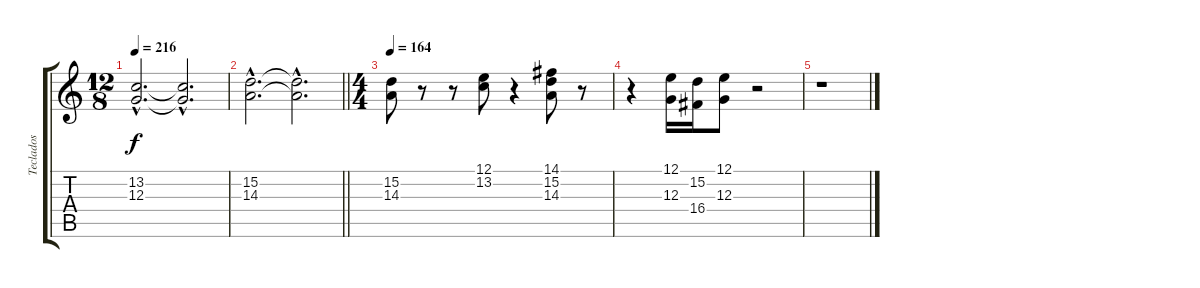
\track ("Teclados" "Teclados") {instrument reedorgan}
\staff {score tabs}
\tuning (E4 B3 G3 D3 A2 E2) {hide}
\ts (12 8)
\tempo 216
\clef g2
\ks c
(13.2{hac} 12.3{hac}).2{d dy f} (13.2{hac t} 12.3{hac t}).2{d} |
\barLineRight lightlight
(15.2{hac} 14.3{hac}).2{d} (15.2{hac t} 14.3{hac t}).2{d} |
\ts (4 4)
\tempo 164
(15.2 14.3).8 r.8 r.8 (12.1 13.2).8 r.4 (14.1 15.2 14.3).8 r.8 |
r.4 (12.1 12.3).16 (15.2 16.4).16 (12.1 12.3).8 r.2 |
r.1
